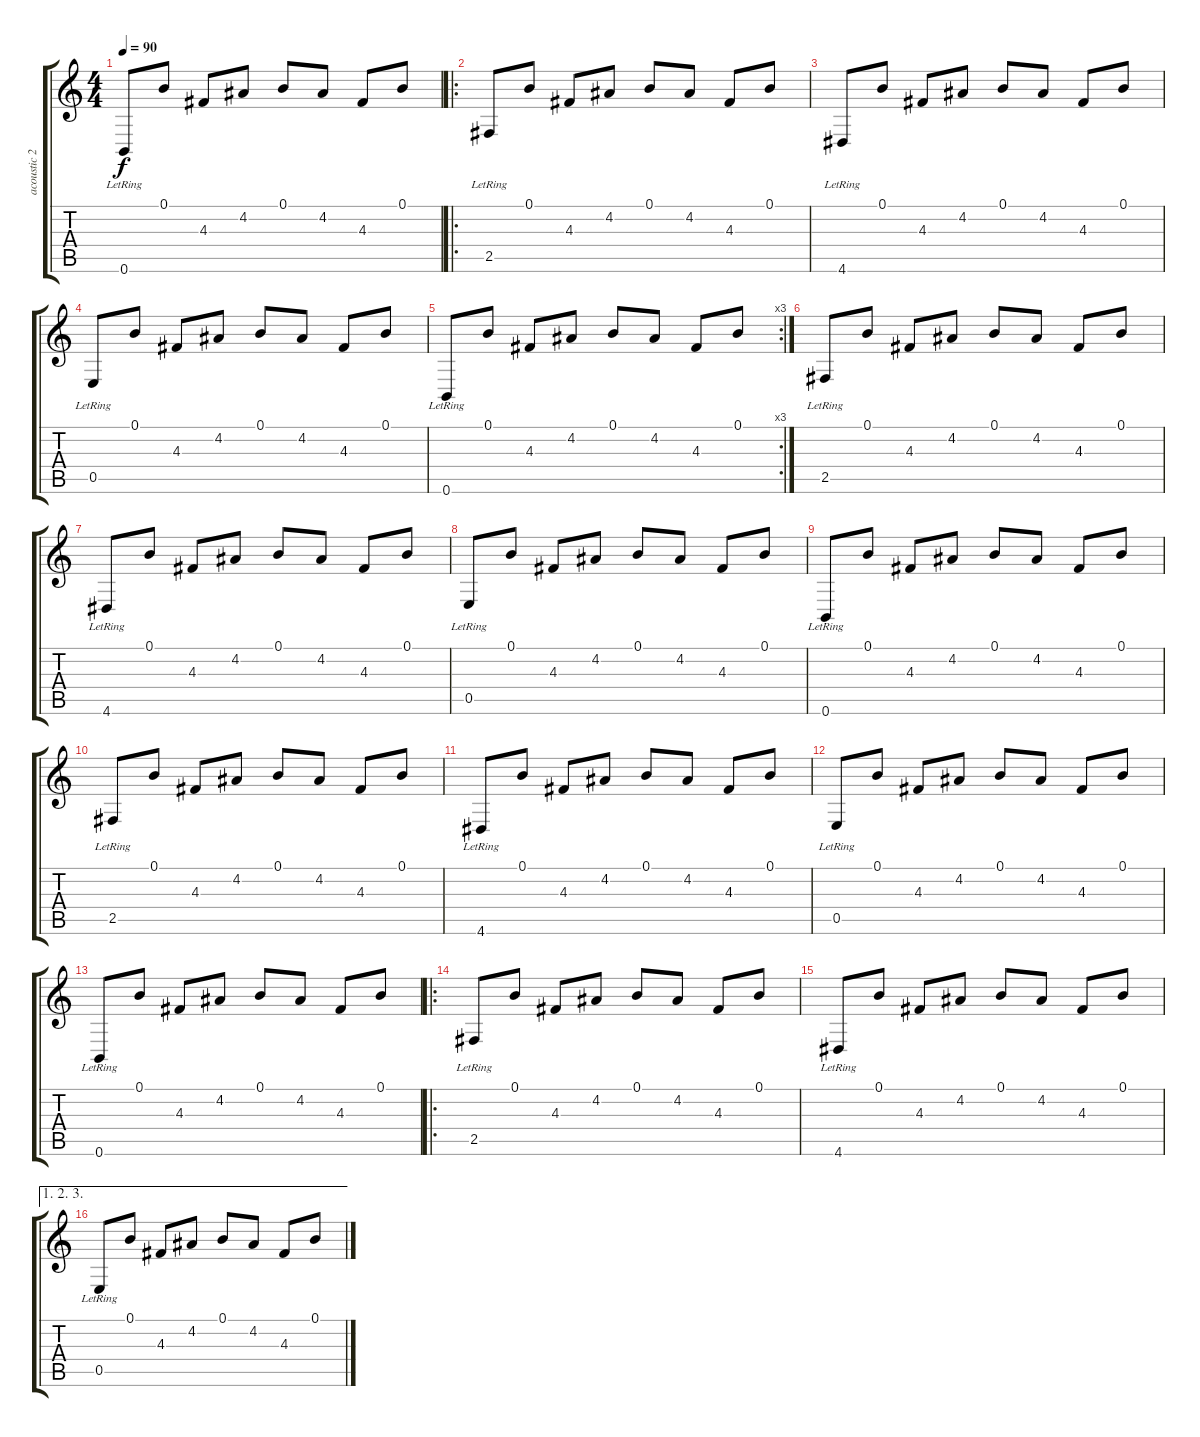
\track ("acoustic 2" "acoustic 2") {instrument acousticguitarsteel}
\staff {score tabs}
\tuning (B3 Gb3 D3 A2 E2 B1) {hide}
\ts (4 4)
\tempo 90
\clef g2
\ks c
0.6{lr}.8{dy f} 0.1.8 4.3.8 4.2.8 0.1.8 4.2.8 4.3.8 0.1.8 |
\ro
2.5{lr}.8 0.1.8 4.3.8 4.2.8 0.1.8 4.2.8 4.3.8 0.1.8 |
4.6{lr}.8 0.1.8 4.3.8 4.2.8 0.1.8 4.2.8 4.3.8 0.1.8 |
0.5{lr}.8 0.1.8 4.3.8 4.2.8 0.1.8 4.2.8 4.3.8 0.1.8 |
\rc 3
0.6{lr}.8 0.1.8 4.3.8 4.2.8 0.1.8 4.2.8 4.3.8 0.1.8 |
2.5{lr}.8 0.1.8 4.3.8 4.2.8 0.1.8 4.2.8 4.3.8 0.1.8 |
4.6{lr}.8 0.1.8 4.3.8 4.2.8 0.1.8 4.2.8 4.3.8 0.1.8 |
0.5{lr}.8 0.1.8 4.3.8 4.2.8 0.1.8 4.2.8 4.3.8 0.1.8 |
0.6{lr}.8 0.1.8 4.3.8 4.2.8 0.1.8 4.2.8 4.3.8 0.1.8 |
2.5{lr}.8 0.1.8 4.3.8 4.2.8 0.1.8 4.2.8 4.3.8 0.1.8 |
4.6{lr}.8 0.1.8 4.3.8 4.2.8 0.1.8 4.2.8 4.3.8 0.1.8 |
0.5{lr}.8 0.1.8 4.3.8 4.2.8 0.1.8 4.2.8 4.3.8 0.1.8 |
0.6{lr}.8 0.1.8 4.3.8 4.2.8 0.1.8 4.2.8 4.3.8 0.1.8 |
\ro
2.5{lr}.8 0.1.8 4.3.8 4.2.8 0.1.8 4.2.8 4.3.8 0.1.8 |
4.6{lr}.8 0.1.8 4.3.8 4.2.8 0.1.8 4.2.8 4.3.8 0.1.8 |
\ae (1 2 3)
0.5{lr}.8 0.1.8 4.3.8 4.2.8 0.1.8 4.2.8 4.3.8 0.1.8
